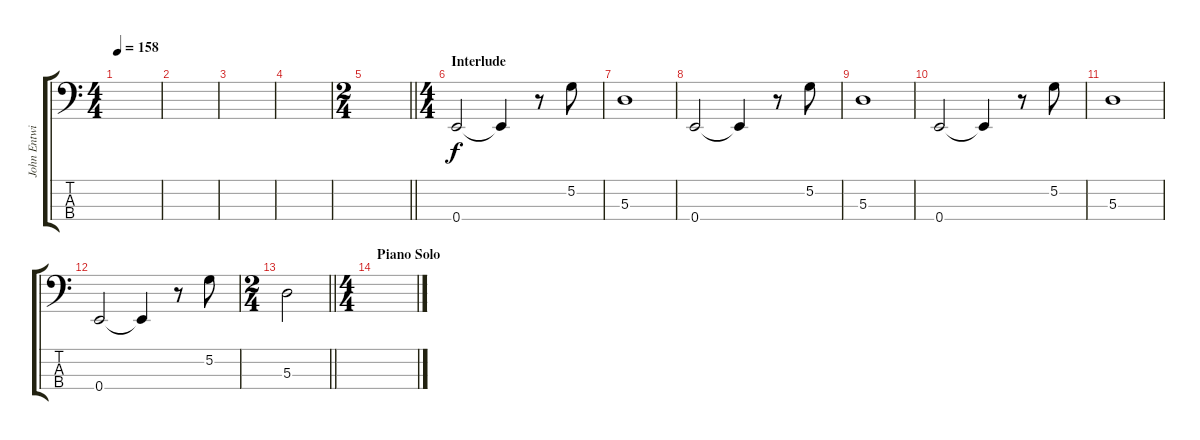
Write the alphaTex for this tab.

\track ("John Entwistle" "John Entwi") {instrument electricbassfinger}
\staff {score tabs}
\tuning (G2 D2 A1 E1) {hide}
\ts (4 4)
\tempo 158
\clef f4
\ks c
|
|
|
|
\ts (2 4)
\barLineRight lightlight
|
\ts (4 4)
\section ("" "Interlude")
0.4.2 0.4{t}.4 r.8 5.2.8 |
5.3.1 |
0.4.2 0.4{t}.4 r.8 5.2.8 |
5.3.1 |
0.4.2 0.4{t}.4 r.8 5.2.8 |
5.3.1 |
0.4.2 0.4{t}.4 r.8 5.2.8 |
\ts (2 4)
\barLineRight lightlight
5.3.2 |
\ts (4 4)
\section ("" "Piano Solo")
